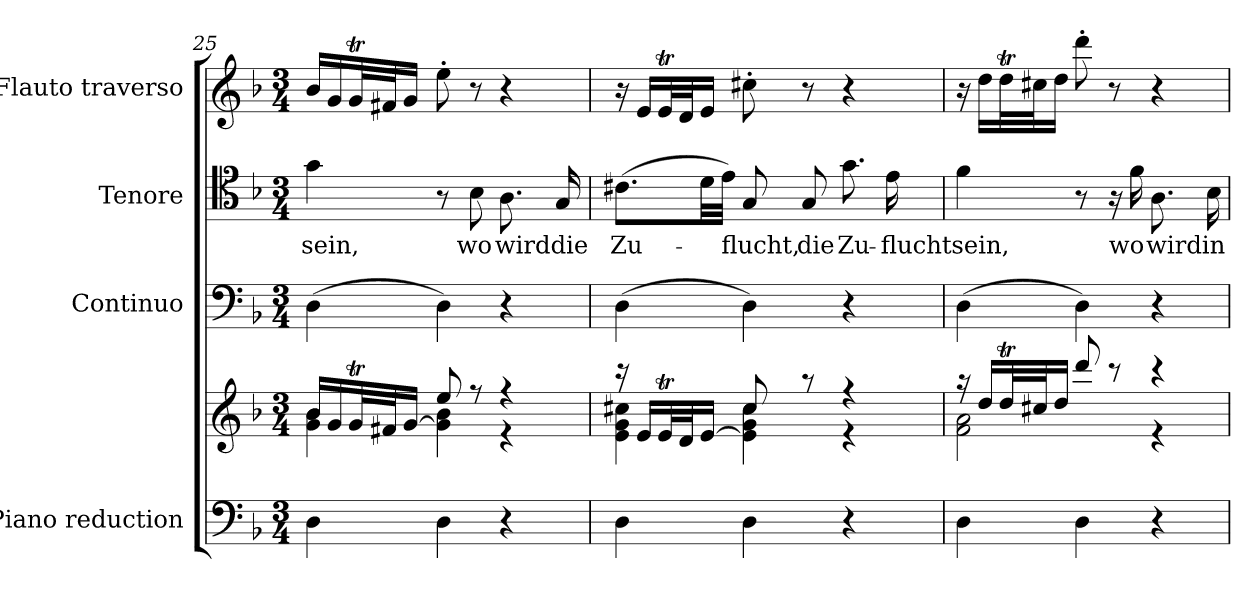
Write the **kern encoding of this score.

**kern	**kern	**kern	**kern	**text	**kern
*part4	*part4	*part3	*part2	*part2	*part1
*staff5	*staff4	*staff3	*staff2	*staff2	*staff1
*I"Piano reduction	*	*I"Continuo	*I"Tenore	*	*I"Flauto traverso
*I'Pno	*	*	*	*	*I'Fl
*clefF4	*clefG2	*clefF4	*clefC4	*	*clefG2
*k[b-]	*k[b-]	*k[b-]	*k[b-]	*	*k[b-]
*M3/4	*M3/4	*M3/4	*M3/4	*	*M3/4
=25	=25	=25	=25	=25	=25
*	*^	*	*	*	*
!	!	!	!	!	!LO:LY:b	!
4D\	16b-/LL	4g\ 4b-\	(>4D\	4g\	sein,	16b-/LL
.	16g/	.	.	.	.	16g/
.	32gT/L	.	.	.	.	32gT/L
.	32f#X/J	.	.	.	.	32f#X/J
.	[16g/JJ	.	.	.	.	16g/JJ
4D\	8ee/	4g\] 4b-\	4D\)	8r	.	8ee'\
!	!	!	!	!	!LO:LY:b	!
.	8r	.	.	8B-\	wo	8r
!	!	!	!	!	!LO:LY:b	!
4r	4r	4r	4r	8.A\	wird	4r
!	!	!	!	!	!LO:LY:b	!
.	.	.	.	16G/	die	.
=26	=26	=26	=26	=26	=26	=26
!	!	!	!	!	!LO:LY:b	!
4D\	16r	4e\ 4g\ 4cc#X\	(>4D\	(>8.c#X\L	Zu-	16r
.	16e/LL	.	.	.	.	16e/LL
.	32et/L	.	.	.	.	32et/L
.	32d/J	.	.	.	.	32d/J
.	[16e/JJ	.	.	32d\LL	.	16e/JJ
.	.	.	.	32e\JJJ)	.	.
!	!	!	!	!	!LO:LY:b	!
4D\	8cc#/	4e\] 4g\ 4cc#\	4D\)	8G/	-flucht,	8cc#X'\
!	!	!	!	!	!LO:LY:b	!
.	8r	.	.	8G/	die	8r
!	!	!	!	!	!LO:LY:b	!
4r	4r	4r	4r	8.g\	Zu-	4r
!	!	!	!	!	!LO:LY:b	!
.	.	.	.	16e\	-flucht	.
=27	=27	=27	=27	=27	=27	=27
!	!	!	!	!	!LO:LY:b	!
4D\	16r	2f\ 2a\	(>4D\	4f\	sein,	16r
.	16dd/LL	.	.	.	.	16dd\LL
.	32ddT/L	.	.	.	.	32ddT\L
.	32cc#X/J	.	.	.	.	32cc#X\J
.	16dd/JJ	.	.	.	.	16dd\JJ
4D\	8ddd/	.	4D\)	8r	.	8ddd'\
.	8r	.	.	16r	.	8r
!	!	!	!	!	!LO:LY:b	!
.	.	.	.	16f\	wo	.
!	!	!	!	!	!LO:LY:b	!
4r	4r	4r	4r	8.A\	wird	4r
!	!	!	!	!	!LO:LY:b	!
.	.	.	.	16B-\	in	.
*	*v	*v	*	*	*	*
=	=	=	=	=	=
*-	*-	*-	*-	*-	*-
